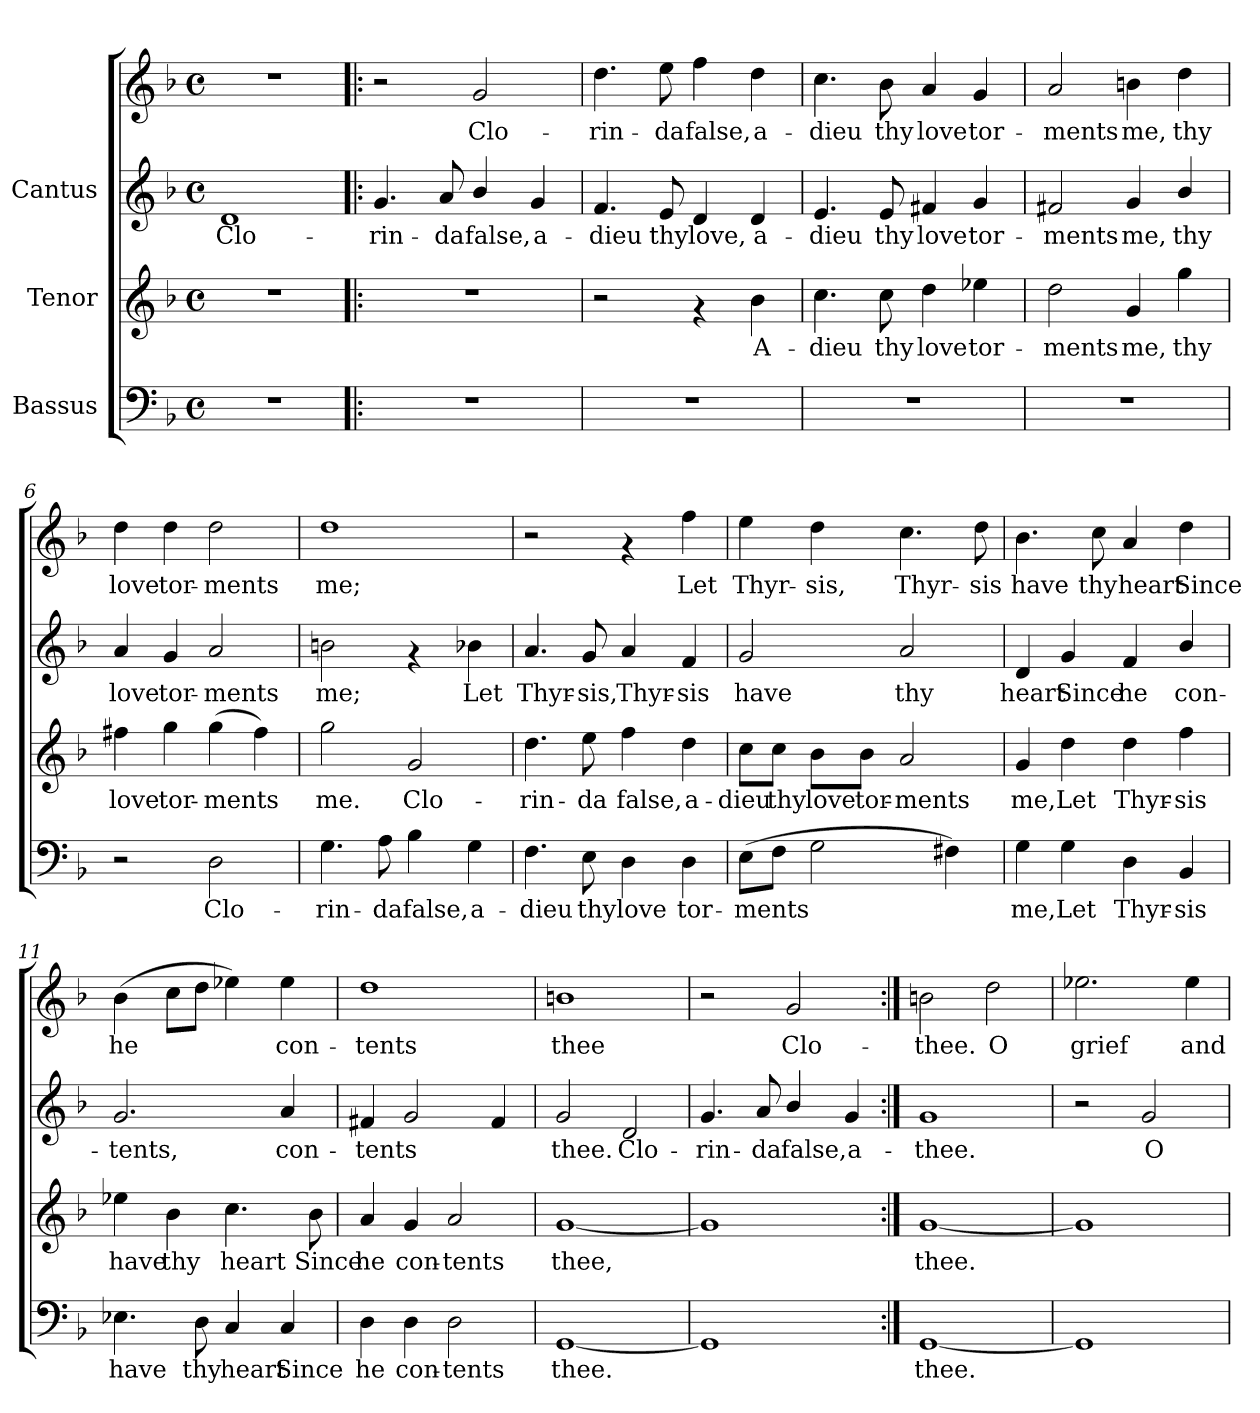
**kern	**text	**kern	**text	**kern	**text	**kern	**text
*part3	*part3	*part2	*part2	*part1	*part1	*part1	*part1
*staff4	*staff4	*staff3	*staff3	*staff2	*staff2	*staff1	*staff1
*I"Bassus	*	*I"Tenor	*	*I"Cantus	*	*	*
!!LO:PB:g=z
*stria5	*	*stria5	*	*stria5	*	*stria5	*
*clefF4	*	*clefG2	*	*clefG2	*	*clefG2	*
*k[b-]	*	*k[b-]	*	*k[b-]	*	*k[b-]	*
*F:	*	*F:	*	*F:	*	*F:	*
*M4/4	*	*M4/4	*	*M4/4	*	*M4/4	*
*met(c)	*	*met(c)	*	*met(c)	*	*met(c)	*
*MM132	*	*MM132	*	*MM132	*	*MM132	*
=1	=1	=1	=1	=1	=1	=1	=1
!	!	!	!	!	!LO:LY:b:cj	!	!
1r	.	1r	.	1d	Clo-	1r	.
=2!|:	=2!|:	=2!|:	=2!|:	=2!|:	=2!|:	=2!|:	=2!|:
!	!	!	!	!	!LO:LY:b:cj	!	!
1r	.	1r	.	4.g/	-rin-	2r	.
!	!	!	!	!	!LO:LY:b:cj	!	!
.	.	.	.	8a/	-da	.	.
!	!	!	!	!	!LO:LY:b:cj	!	!LO:LY:b:cj
.	.	.	.	4b-/	false,	2g/	-Clo-
!	!	!	!	!	!LO:LY:b:cj	!	!
.	.	.	.	4g/	a-	.	.
=3	=3	=3	=3	=3	=3	=3	=3
!	!	!	!	!	!LO:LY:b:cj	!	!LO:LY:b:cj
1r	.	2r	.	4.f/	-dieu	4.dd\	-rin-
!	!	!	!	!	!LO:LY:b:cj	!	!LO:LY:b:cj
.	.	.	.	8e/	thy	8ee\	-da
!	!	!	!	!	!LO:LY:b:cj	!	!LO:LY:b:cj
.	.	4rf	.	4d/	love,	4ff\	false,
!	!	!	!LO:LY:b:cj	!	!LO:LY:b:cj	!	!LO:LY:b:cj
.	.	4b-\	A-	4d/	a-	4dd\	a-
=4	=4	=4	=4	=4	=4	=4	=4
!	!	!	!LO:LY:b:cj	!	!LO:LY:b:cj	!	!LO:LY:b:cj
1r	.	4.cc\	-dieu	4.e/	-dieu	4.cc\	-dieu
!	!	!	!LO:LY:b:cj	!	!LO:LY:b:cj	!	!LO:LY:b:cj
.	.	8cc\	thy	8e/	thy	8b-\	thy
!	!	!	!LO:LY:b:cj	!	!LO:LY:b:cj	!	!LO:LY:b:cj
.	.	4dd\	love	4f#X/	love	4a/	love
!	!	!	!LO:LY:b:cj	!	!LO:LY:b:cj	!	!LO:LY:b:cj
.	.	4ee-X\	tor-	4g/	tor-	4g/	tor-
=5	=5	=5	=5	=5	=5	=5	=5
!	!	!	!LO:LY:b:cj	!	!LO:LY:b:cj	!	!LO:LY:b:cj
1r	.	2dd\	-ments	2f#X/	ments	2a/	-ments
!	!	!	!LO:LY:b:cj	!	!LO:LY:b:cj	!	!LO:LY:b:cj
.	.	4g/	me,	4g/	me,	4bn\	me,
!	!	!	!LO:LY:b:cj	!	!LO:LY:b:cj	!	!LO:LY:b:cj
.	.	4gg\	thy	4b-/	thy	4dd\	thy
!!LO:LB:g=z
=6	=6	=6	=6	=6	=6	=6	=6
!	!	!	!LO:LY:b:cj	!	!LO:LY:b:cj	!	!LO:LY:b:cj
2r	.	4ff#X\	love	4a/	love	4dd\	love
!	!	!	!LO:LY:b:cj	!	!LO:LY:b:cj	!	!LO:LY:b:cj
.	.	4gg\	tor-	4g/	tor-	4dd\	tor-
!	!LO:LY:b:cj	!	!LO:LY:b:cj	!	!LO:LY:b:cj	!	!LO:LY:b:cj
2D\	Clo-	(>4gg\	-ments	2a/	-ments	2dd\	-ments
!	!	!	!LO:LY:b:cj	!	!	!	!
.	.	4ff#\)	.	.	.	.	.
=7	=7	=7	=7	=7	=7	=7	=7
!	!LO:LY:b:cj	!	!LO:LY:b:cj	!	!LO:LY:b:cj	!	!LO:LY:b:cj
4.G\	-rin-	2gg\	me.	2bn\	me;	1dd	me;
!	!LO:LY:b:cj	!	!	!	!	!	!
8A\	-da	.	.	.	.	.	.
!	!LO:LY:b:cj	!	!LO:LY:b:cj	!	!	!	!
4B-\	false,	2g/	Clo-	4rf	.	.	.
!	!LO:LY:b:cj	!	!	!	!LO:LY:b:cj	!	!
4G\	a-	.	.	4b-X\	Let	.	.
=8	=8	=8	=8	=8	=8	=8	=8
!	!LO:LY:b:cj	!	!LO:LY:b:cj	!	!LO:LY:b:cj	!	!
4.F\	-dieu	4.dd\	-rin-	4.a/	Thyr-	2r	.
!	!LO:LY:b:cj	!	!LO:LY:b:cj	!	!LO:LY:b:cj	!	!
8E\	thy	8ee\	-da	8g/	-sis,	.	.
!	!LO:LY:b:cj	!	!LO:LY:b:cj	!	!LO:LY:b:cj	!	!
4D\	love	4ff\	false,	4a/	Thyr-	4rf	.
!	!LO:LY:b:cj	!	!LO:LY:b:cj	!	!LO:LY:b:cj	!	!LO:LY:b:cj
4D\	tor-	4dd\	a-	4f/	-sis	4ff\	Let
=9	=9	=9	=9	=9	=9	=9	=9
!	!LO:LY:b:cj	!	!LO:LY:b:cj	!	!LO:LY:b:cj	!	!LO:LY:b:cj
(>8E\L	-ments	8cc\L	-dieu	2g/	have	4ee\	Thyr-
!	!LO:LY:b:cj	!	!LO:LY:b:cj	!	!	!	!
8F\J	.	8cc\J	thy	.	.	.	.
!	!LO:LY:b:cj	!	!LO:LY:b:cj	!	!	!	!LO:LY:b:cj
2G\	.	8b-\L	love	.	.	4dd\	-sis,
!	!	!	!LO:LY:b:cj	!	!	!	!
.	.	8b-\J	tor-	.	.	.	.
!	!	!	!LO:LY:b:cj	!	!LO:LY:b:cj	!	!LO:LY:b:cj
.	.	2a/	-ments	2a/	thy	4.cc\	Thyr-
!	!LO:LY:b:cj	!	!	!	!	!	!
4F#X\)	.	.	.	.	.	.	.
!	!	!	!	!	!	!	!LO:LY:b:cj
.	.	.	.	.	.	8dd\	-sis
!!LO:LB:g=z
=10	=10	=10	=10	=10	=10	=10	=10
!	!LO:LY:b:cj	!	!LO:LY:b:cj	!	!LO:LY:b:cj	!	!LO:LY:b:cj
4G\	me,	4g/	me,	4d/	heart	4.b-\	have
!	!LO:LY:b:cj	!	!LO:LY:b:cj	!	!LO:LY:b:cj	!	!
4G\	Let	4dd\	Let	4g/	Since	.	.
!	!	!	!	!	!	!	!LO:LY:b:cj
.	.	.	.	.	.	8cc\	thy
!	!LO:LY:b:cj	!	!LO:LY:b:cj	!	!LO:LY:b:cj	!	!LO:LY:b:cj
4D\	Thyr-	4dd\	Thyr-	4f/	he	4a/	heart
!	!LO:LY:b:cj	!	!LO:LY:b:cj	!	!LO:LY:b:cj	!	!LO:LY:b:cj
4BB-/	-sis	4ff\	-sis	4b-/	con-	4dd\	Since
=11	=11	=11	=11	=11	=11	=11	=11
!	!LO:LY:b:cj	!	!LO:LY:b:cj	!	!LO:LY:b:cj	!	!LO:LY:b:cj
4.E-X\	have	4ee-X\	have	2.g/	-tents,	(>4b-\	-he
!	!	!	!LO:LY:b:cj	!	!	!	!LO:LY:b:cj
.	.	4b-\	thy	.	.	8cc\L	.
!	!LO:LY:b:cj	!	!	!	!	!	!LO:LY:b:cj
8D\	thy	.	.	.	.	8dd\J	.
!	!LO:LY:b:cj	!	!LO:LY:b:cj	!	!	!	!LO:LY:b:cj
4C/	heart	4.cc\	heart	.	.	4ee-X\)	.
!	!LO:LY:b:cj	!	!	!	!LO:LY:b:cj	!	!LO:LY:b:cj
4C/	Since	.	.	4a/	con-	4ee-\	con-
!	!	!	!LO:LY:b:cj	!	!	!	!
.	.	8b-\	Since	.	.	.	.
=12	=12	=12	=12	=12	=12	=12	=12
!	!LO:LY:b:cj	!	!LO:LY:b:cj	!	!LO:LY:b:cj	!	!LO:LY:b:cj
4D\	he	4a/	he	4f#X/	tents	1dd	-tents
!	!LO:LY:b:cj	!	!LO:LY:b:cj	!	!LO:LY:b:cj	!	!
4D\	con-	4g/	con-	2g/	.	.	.
!	!LO:LY:b:cj	!	!LO:LY:b:cj	!	!	!	!
2D\	-tents	2a/	-tents	.	.	.	.
!	!	!	!	!	!LO:LY:b:cj	!	!
.	.	.	.	4f#/	.	.	.
=13	=13	=13	=13	=13	=13	=13	=13
!	!LO:LY:b:cj	!	!LO:LY:b:cj	!	!LO:LY:b:cj	!	!LO:LY:b:cj
[<1GG	thee.	[<1g	thee,	2g/	thee.	1bn	thee
!	!	!	!	!	!LO:LY:b:cj	!	!
.	.	.	.	2d/	Clo-	.	.
=14	=14	=14	=14	=14	=14	=14	=14
!	!	!	!	!	!LO:LY:b:cj	!	!
1GG]	.	1g]	.	4.g/	-rin-	2r	.
!	!	!	!	!	!LO:LY:b:cj	!	!
.	.	.	.	8a/	-da	.	.
!	!	!	!	!	!LO:LY:b:cj	!	!LO:LY:b:cj
.	.	.	.	4b-/	false,	2g/	-Clo-
!	!	!	!	!	!LO:LY:b:cj	!	!
.	.	.	.	4g/	a-	.	.
!!LO:PB:g=z
=15:|!	=15:|!	=15:|!	=15:|!	=15:|!	=15:|!	=15:|!	=15:|!
!	!LO:LY:b:cj	!	!LO:LY:b:cj	!	!LO:LY:b:cj	!	!LO:LY:b:cj
[<1GG	thee.	[<1g	thee.	1g	thee.	2bn\	-thee.
!	!	!	!	!	!	!	!LO:LY:b:cj
.	.	.	.	.	.	2dd\	O
=16	=16	=16	=16	=16	=16	=16	=16
!	!	!	!	!	!	!	!LO:LY:b:cj
1GG]	.	1g]	.	2r	.	2.ee-X\	grief
!	!	!	!	!	!LO:LY:b:cj	!	!
.	.	.	.	2g/	O	.	.
!	!	!	!	!	!	!	!LO:LY:b:cj
.	.	.	.	.	.	4ee-\	and
=	=	=	=	=	=	=	=
*-	*-	*-	*-	*-	*-	*-	*-
